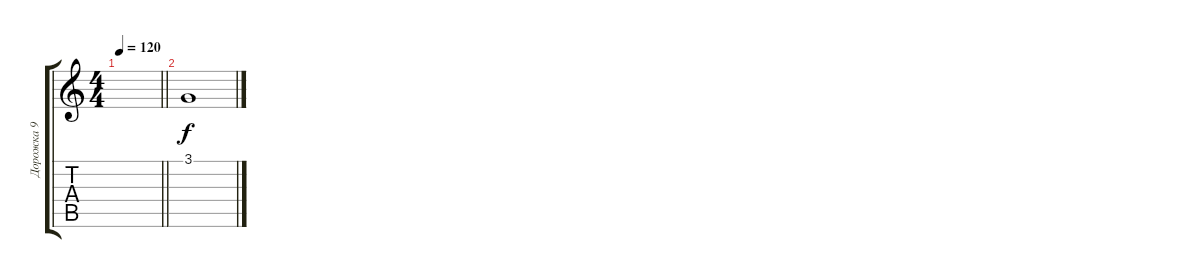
\track ("Дорожка 9" "Дорожка 9") {instrument glockenspiel}
\staff {score tabs}
\tuning (E4 B3 G3 D3 A2 E2) {hide}
\ts (4 4)
\tempo 120
\clef g2
\barLineRight lightlight
\ks c
|
3.1.1
